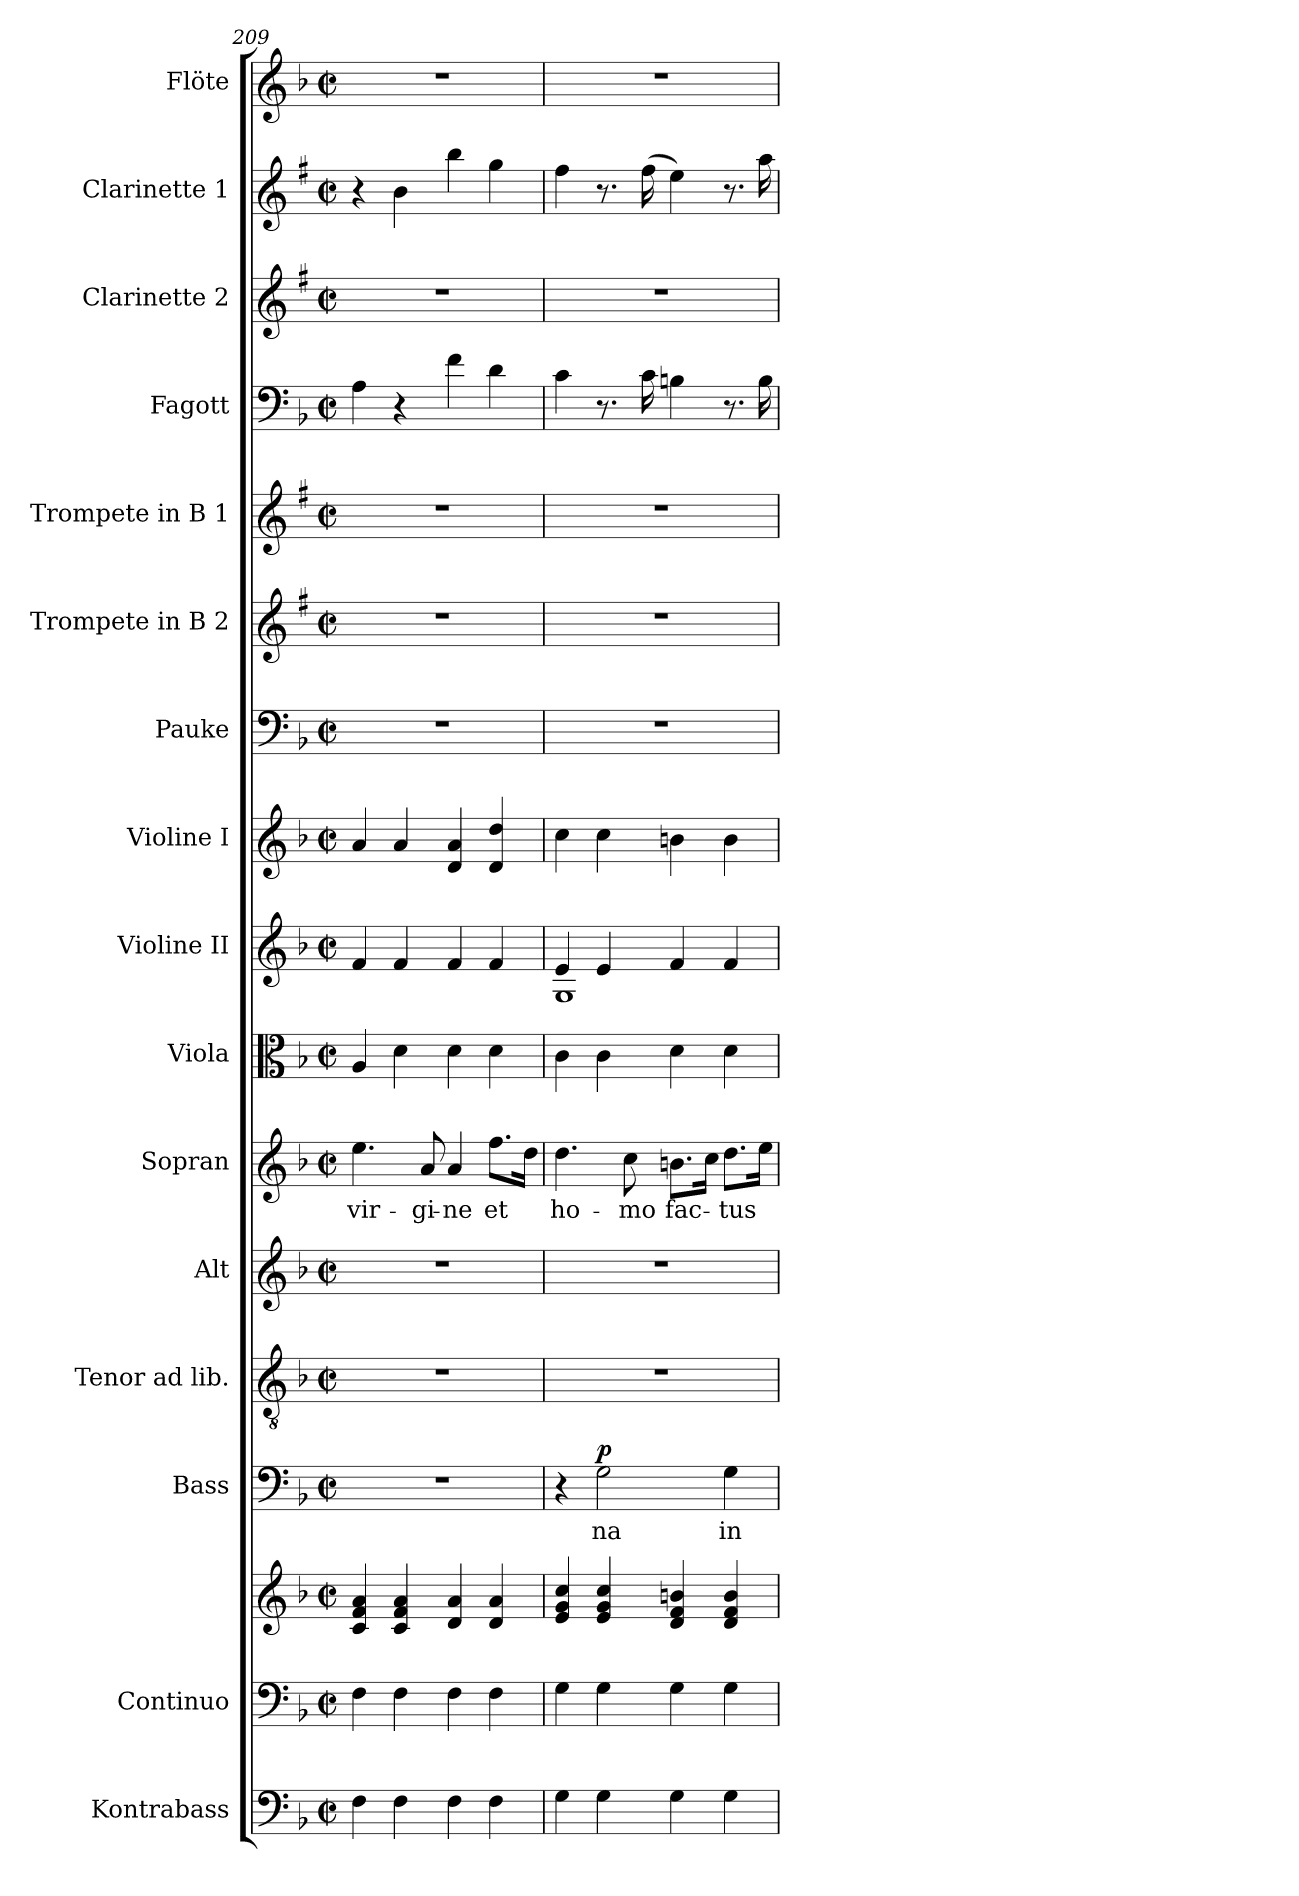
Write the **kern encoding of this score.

**kern	**kern	**kern	**kern	**text	**dynam	**kern	**kern	**kern	**text	**kern	**kern	**kern	**kern	**kern	**kern	**kern	**kern	**kern	**kern
*part16	*part15	*part15	*part14	*part14	*part14	*part13	*part12	*part11	*part11	*part10	*part9	*part8	*part7	*part6	*part5	*part4	*part3	*part2	*part1
*staff17	*staff16	*staff15	*staff14	*staff14	*staff14	*staff13	*staff12	*staff11	*staff11	*staff10	*staff9	*staff8	*staff7	*staff6	*staff5	*staff4	*staff3	*staff2	*staff1
*I"Kontrabass	*I"Continuo	*	*I"Bass	*	*	*I"Tenor ad lib.	*I"Alt	*I"Sopran	*	*I"Viola	*I"Violine II	*I"Violine I	*I"Pauke	*I"Trompete in B 2	*I"Trompete in B 1	*I"Fagott	*I"Clarinette 2	*I"Clarinette 1	*I"Flöte
*I'Kb.	*I'cont.	*	*I'B	*	*	*I'T	*I'A	*I'S	*	*I'Vla.	*I'Vl. II	*I'Vl. I	*I'Pk.	*	*	*I'Fg.	*I'Cl. 2	*I'Cl. 1	*I'Fl.
*clefF4	*clefF4	*clefG2	*clefF4	*	*	*clefGv2	*clefG2	*clefG2	*	*clefC3	*clefG2	*clefG2	*clefF4	*clefG2	*clefG2	*clefF4	*clefG2	*clefG2	*clefG2
*ITrd7c12	*	*	*	*	*	*	*	*	*	*	*	*	*	*ITrd1c2	*ITrd1c2	*	*ITrd1c2	*ITrd1c2	*
*k[b-]	*k[b-]	*k[b-]	*k[b-]	*	*	*k[b-]	*k[b-]	*k[b-]	*	*k[b-]	*k[b-]	*k[b-]	*k[b-]	*k[b-]	*k[b-]	*k[b-]	*k[b-]	*k[b-]	*k[b-]
*F:	*F:	*F:	*F:	*	*	*F:	*F:	*F:	*	*F:	*F:	*F:	*F:	*F:	*F:	*F:	*F:	*F:	*F:
*M2/2	*M2/2	*M2/2	*M2/2	*	*	*M2/2	*M2/2	*M2/2	*	*M2/2	*M2/2	*M2/2	*M2/2	*M2/2	*M2/2	*M2/2	*M2/2	*M2/2	*M2/2
*met(c|)	*met(c|)	*met(c|)	*met(c|)	*	*	*met(c|)	*met(c|)	*met(c|)	*	*met(c|)	*met(c|)	*met(c|)	*met(c|)	*met(c|)	*met(c|)	*met(c|)	*met(c|)	*met(c|)	*met(c|)
=209	=209	=209	=209	=209	=209	=209	=209	=209	=209	=209	=209	=209	=209	=209	=209	=209	=209	=209	=209
!	!	!	!	!	!	!	!	!	!LO:LY:b	!	!	!	!	!	!	!	!	!	!
4FF\	4F\	4c/ 4f/ 4a/	1r	.	.	1r	1r	4.ee\	vir-	4A/	4f/	4a/	1r	1r	1r	4A\	1r	4r	1r
4FF\	4F\	4c/ 4f/ 4a/	.	.	.	.	.	.	.	4d\	4f/	4a/	.	.	.	4r	.	4a\	.
!	!	!	!	!	!	!	!	!	!LO:LY:b	!	!	!	!	!	!	!	!	!	!
.	.	.	.	.	.	.	.	8a/	-gi-	.	.	.	.	.	.	.	.	.	.
!	!	!	!	!	!	!	!	!	!LO:LY:b	!	!	!	!	!	!	!	!	!	!
4FF\	4F\	4d/ 4a/	.	.	.	.	.	4a/	-ne	4d\	4f/	4d/ 4a/	.	.	.	4f\	.	4aa\	.
!	!	!	!	!	!	!	!	!	!LO:LY:b	!	!	!	!	!	!	!	!	!	!
4FF\	4F\	4d/ 4a/	.	.	.	.	.	8.ff\L	et	4d\	4f/	4d/ 4dd/	.	.	.	4d\	.	4ff\	.
.	.	.	.	.	.	.	.	16dd\Jk	.	.	.	.	.	.	.	.	.	.	.
=210	=210	=210	=210	=210	=210	=210	=210	=210	=210	=210	=210	=210	=210	=210	=210	=210	=210	=210	=210
!	!	!	!	!	!	!	!	!	!LO:LY:b	!	!	!	!	!	!	!	!	!	!
*	*	*	*	*	*	*	*	*	*	*	*^	*	*	*	*	*	*	*	*
4GG\	4G\	4e/ 4g/ 4cc/	4r	.	.	1r	1r	4.dd\	ho-	4c\	4e/	1G	4cc\	1r	1r	1r	4c\	1r	4ee\	1r
!	!	!	!	!LO:LY:b	!LO:DY:a	!	!	!	!	!	!	!	!	!	!	!	!	!	!	!
4GG\	4G\	4e/ 4g/ 4cc/	2G\	-na	p	.	.	.	.	4c\	4e/	.	4cc\	.	.	.	8.r	.	8.r	.
!	!	!	!	!	!	!	!	!	!LO:LY:b	!	!	!	!	!	!	!	!	!	!	!
.	.	.	.	.	.	.	.	8cc\	-mo	.	.	.	.	.	.	.	.	.	.	.
.	.	.	.	.	.	.	.	.	.	.	.	.	.	.	.	.	16c\	.	(>16ee\	.
!	!	!	!	!	!	!	!	!	!LO:LY:b	!	!	!	!	!	!	!	!	!	!	!
4GG\	4G\	4d/ 4f/ 4bn/	.	.	.	.	.	8.bn\L	fac-	4d\	4f/	.	4bn\	.	.	.	4Bn\	.	4dd\)	.
.	.	.	.	.	.	.	.	16cc\Jk	.	.	.	.	.	.	.	.	.	.	.	.
!	!	!	!	!LO:LY:b	!	!	!	!	!LO:LY:b	!	!	!	!	!	!	!	!	!	!	!
4GG\	4G\	4d/ 4f/ 4b/	4G\	in	.	.	.	8.dd\L	-tus	4d\	4f/	.	4b\	.	.	.	8.r	.	8.r	.
.	.	.	.	.	.	.	.	16ee\Jk	.	.	.	.	.	.	.	.	16B\	.	16gg\	.
*	*	*	*	*	*	*	*	*	*	*	*v	*v	*	*	*	*	*	*	*	*
=	=	=	=	=	=	=	=	=	=	=	=	=	=	=	=	=	=	=	=
*-	*-	*-	*-	*-	*-	*-	*-	*-	*-	*-	*-	*-	*-	*-	*-	*-	*-	*-	*-
